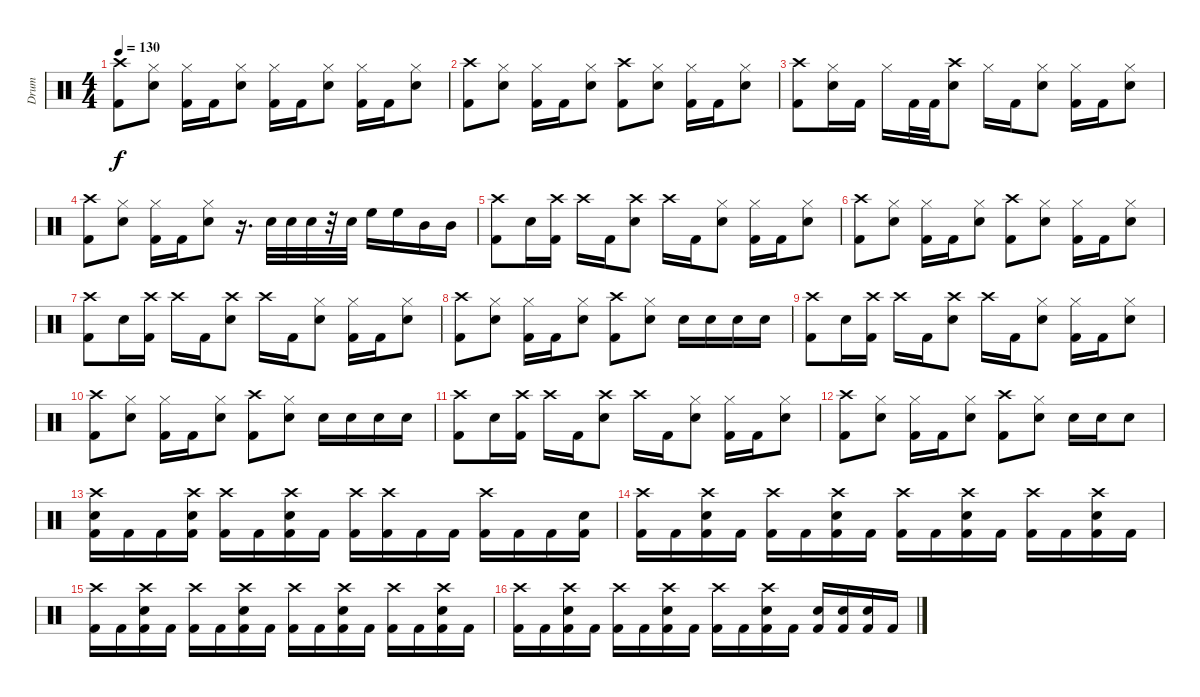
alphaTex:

\track ("Drum" "Drum") {instrument percussion}
\staff {score}
\articulation defaults
\ts (4 4)
\tempo 130
\clef neutral
\ks c
("Crash high (hit)" "Kick (hit) 2").8{dy f} ("Hi-Hat (closed)" "Snare (hit) 2").8 ("Hi-Hat (closed)" "Kick (hit) 2").16 "Kick (hit) 2".16 ("Hi-Hat (closed)" "Snare (hit) 2").8 ("Hi-Hat (closed)" "Kick (hit) 2").16 "Kick (hit) 2".16 ("Hi-Hat (closed)" "Snare (hit) 2").8 ("Hi-Hat (closed)" "Kick (hit) 2").16 "Kick (hit) 2".16 ("Hi-Hat (closed)" "Snare (hit) 2").8 |
("Crash high (hit)" "Kick (hit) 2").8 ("Hi-Hat (closed)" "Snare (hit) 2").8 ("Hi-Hat (closed)" "Kick (hit) 2").16 "Kick (hit) 2".16 ("Hi-Hat (closed)" "Snare (hit) 2").8 ("Kick (hit) 2" "Crash high (hit)").8 ("Hi-Hat (closed)" "Snare (hit) 2").8 ("Hi-Hat (closed)" "Kick (hit) 2").16 "Kick (hit) 2".16 ("Hi-Hat (closed)" "Snare (hit) 2").8 |
("Crash high (hit)" "Kick (hit) 2").8 ("Hi-Hat (closed)" "Snare (hit) 2").16 "Kick (hit) 2".16 "Hi-Hat (closed)".16 "Kick (hit) 2".32 "Kick (hit) 2".32 ("Crash high (hit)" "Snare (hit) 2").8 "Hi-Hat (closed)".16 "Kick (hit) 2".16 ("Hi-Hat (closed)" "Snare (hit) 2").8 ("Hi-Hat (closed)" "Kick (hit) 2").16 "Kick (hit) 2".16 ("Hi-Hat (closed)" "Snare (hit) 2").8 |
("Crash high (hit)" "Kick (hit) 2").8 ("Hi-Hat (closed)" "Snare (hit) 2").8 ("Hi-Hat (closed)" "Kick (hit) 2").16 "Kick (hit) 2".16 ("Hi-Hat (closed)" "Snare (hit) 2").8 r.16{d} "Snare (hit) 2".32 "Snare (hit) 2".32 "Snare (hit) 2".32 r.32 "Snare (hit) 2".32 "High Floor Tom (hit)".16 "High Floor Tom (hit)".16 "Mid Tom (hit)".16 "Mid Tom (hit)".16 |
("Crash high (hit)" "Kick (hit) 2").8 "Snare (hit) 2".16 ("Crash high (hit)" "Kick (hit) 2").16 "Crash high (hit)".16 "Kick (hit) 2".16 ("Crash high (hit)" "Snare (hit) 2").8 "Crash high (hit)".16 "Kick (hit) 2".16 ("Hi-Hat (closed)" "Snare (hit) 2").8 ("Hi-Hat (closed)" "Kick (hit) 2").16 "Kick (hit) 2".16 ("Hi-Hat (closed)" "Snare (hit) 2").8 |
("Crash high (hit)" "Kick (hit) 2").8 ("Hi-Hat (closed)" "Snare (hit) 2").8 ("Hi-Hat (closed)" "Kick (hit) 2").16 "Kick (hit) 2".16 ("Hi-Hat (closed)" "Snare (hit) 2").8 ("Crash high (hit)" "Kick (hit) 2").8 ("Hi-Hat (closed)" "Snare (hit) 2").8 ("Hi-Hat (closed)" "Kick (hit) 2").16 "Kick (hit) 2".16 ("Hi-Hat (closed)" "Snare (hit) 2").8 |
("Crash high (hit)" "Kick (hit) 2").8 "Snare (hit) 2".16 ("Crash high (hit)" "Kick (hit) 2").16 "Crash high (hit)".16 "Kick (hit) 2".16 ("Crash high (hit)" "Snare (hit) 2").8 "Crash high (hit)".16 "Kick (hit) 2".16 ("Hi-Hat (closed)" "Snare (hit) 2").8 ("Hi-Hat (closed)" "Kick (hit) 2").16 "Kick (hit) 2".16 ("Hi-Hat (closed)" "Snare (hit) 2").8 |
("Crash high (hit)" "Kick (hit) 2").8 ("Hi-Hat (closed)" "Snare (hit) 2").8 ("Hi-Hat (closed)" "Kick (hit) 2").16 "Kick (hit) 2".16 ("Hi-Hat (closed)" "Snare (hit) 2").8 ("Crash high (hit)" "Kick (hit) 2").8 ("Hi-Hat (closed)" "Snare (hit) 2").8 "Snare (hit) 2".16 "Snare (hit) 2".16 "Snare (hit) 2".16 "Snare (hit) 2".16 |
("Crash high (hit)" "Kick (hit) 2").8 "Snare (hit) 2".16 ("Crash high (hit)" "Kick (hit) 2").16 "Crash high (hit)".16 "Kick (hit) 2".16 ("Crash high (hit)" "Snare (hit) 2").8 "Crash high (hit)".16 "Kick (hit) 2".16 ("Hi-Hat (closed)" "Snare (hit) 2").8 ("Hi-Hat (closed)" "Kick (hit) 2").16 "Kick (hit) 2".16 ("Hi-Hat (closed)" "Snare (hit) 2").8 |
("Crash high (hit)" "Kick (hit) 2").8 ("Hi-Hat (closed)" "Snare (hit) 2").8 ("Hi-Hat (closed)" "Kick (hit) 2").16 "Kick (hit) 2".16 ("Hi-Hat (closed)" "Snare (hit) 2").8 ("Crash high (hit)" "Kick (hit) 2").8 ("Hi-Hat (closed)" "Snare (hit) 2").8 "Snare (hit) 2".16 "Snare (hit) 2".16 "Snare (hit) 2".16 "Snare (hit) 2".16 |
("Crash high (hit)" "Kick (hit) 2").8 "Snare (hit) 2".16 ("Crash high (hit)" "Kick (hit) 2").16 "Crash high (hit)".16 "Kick (hit) 2".16 ("Crash high (hit)" "Snare (hit) 2").8 "Crash high (hit)".16 "Kick (hit) 2".16 ("Hi-Hat (closed)" "Snare (hit) 2").8 ("Hi-Hat (closed)" "Kick (hit) 2").16 "Kick (hit) 2".16 ("Hi-Hat (closed)" "Snare (hit) 2").8 |
("Crash high (hit)" "Kick (hit) 2").8 ("Hi-Hat (closed)" "Snare (hit) 2").8 ("Hi-Hat (closed)" "Kick (hit) 2").16 "Kick (hit) 2".16 ("Hi-Hat (closed)" "Snare (hit) 2").8 ("Crash high (hit)" "Kick (hit) 2").8 ("Hi-Hat (closed)" "Snare (hit) 2").8 "Snare (hit) 2".16 "Snare (hit) 2".16 "Snare (hit) 2".8 |
("Kick (hit) 2" "Snare (hit) 2" "Crash high (hit)").16 "Kick (hit) 2".16 "Kick (hit) 2".16 ("Kick (hit) 2" "Crash high (hit)" "Snare (hit) 2").16 ("Kick (hit) 2" "Crash high (hit)").16 "Kick (hit) 2".16 ("Kick (hit) 2" "Crash high (hit)" "Snare (hit) 2").16 "Kick (hit) 2".16 ("Kick (hit) 2" "Crash high (hit)").16 ("Kick (hit) 2" "Crash high (hit)").16 "Kick (hit) 2".16 "Kick (hit) 2".16 ("Kick (hit) 2" "Crash high (hit)").16 "Kick (hit) 2".16 "Kick (hit) 2".16 ("Kick (hit) 2" "Snare (hit) 2").16 |
("Kick (hit) 2" "Crash high (hit)").16 "Kick (hit) 2".16 ("Kick (hit) 2" "Crash high (hit)" "Snare (hit) 2").16 "Kick (hit) 2".16 ("Kick (hit) 2" "Crash high (hit)").16 "Kick (hit) 2".16 ("Kick (hit) 2" "Crash high (hit)" "Snare (hit) 2").16 "Kick (hit) 2".16 ("Kick (hit) 2" "Crash high (hit)").16 "Kick (hit) 2".16 ("Kick (hit) 2" "Crash high (hit)" "Snare (hit) 2").16 "Kick (hit) 2".16 ("Kick (hit) 2" "Crash high (hit)").16 "Kick (hit) 2".16 ("Kick (hit) 2" "Crash high (hit)" "Snare (hit) 2").16 "Kick (hit) 2".16 |
("Kick (hit) 2" "Crash high (hit)").16 "Kick (hit) 2".16 ("Kick (hit) 2" "Crash high (hit)" "Snare (hit) 2").16 "Kick (hit) 2".16 ("Kick (hit) 2" "Crash high (hit)").16 "Kick (hit) 2".16 ("Kick (hit) 2" "Crash high (hit)" "Snare (hit) 2").16 "Kick (hit) 2".16 ("Kick (hit) 2" "Crash high (hit)").16 "Kick (hit) 2".16 ("Kick (hit) 2" "Crash high (hit)" "Snare (hit) 2").16 "Kick (hit) 2".16 ("Kick (hit) 2" "Crash high (hit)").16 "Kick (hit) 2".16 ("Kick (hit) 2" "Crash high (hit)" "Snare (hit) 2").16 "Kick (hit) 2".16 |
("Kick (hit) 2" "Crash high (hit)").16 "Kick (hit) 2".16 ("Kick (hit) 2" "Crash high (hit)" "Snare (hit) 2").16 "Kick (hit) 2".16 ("Kick (hit) 2" "Crash high (hit)").16 "Kick (hit) 2".16 ("Kick (hit) 2" "Crash high (hit)" "Snare (hit) 2").16 "Kick (hit) 2".16 ("Kick (hit) 2" "Crash high (hit)").16 "Kick (hit) 2".16 ("Kick (hit) 2" "Crash high (hit)" "Snare (hit) 2").16 "Kick (hit) 2".16 ("Kick (hit) 2" "Snare (hit) 2").16 ("Kick (hit) 2" "Snare (hit) 2").16 ("Kick (hit) 2" "Snare (hit) 2").16 "Kick (hit) 2".16
